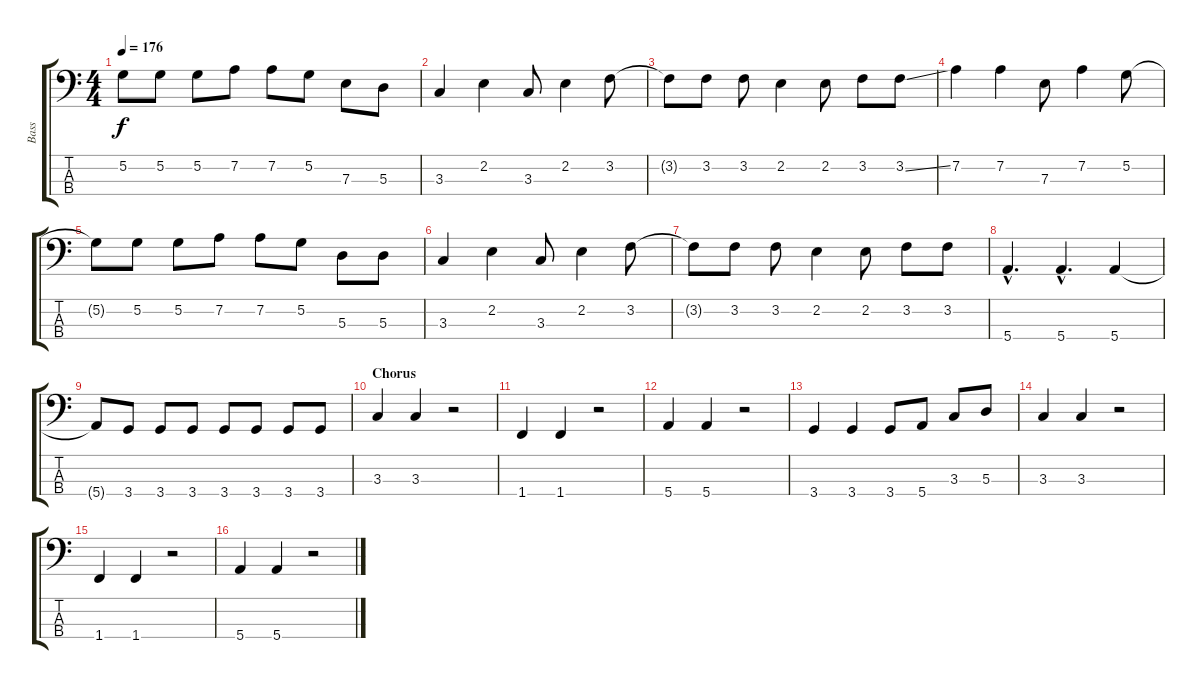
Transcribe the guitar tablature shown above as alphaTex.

\track ("Bass" "Bass") {instrument electricbasspick}
\staff {score tabs}
\tuning (G2 D2 A1 E1) {hide}
\ts (4 4)
\tempo 176
\clef f4
\ks c
5.2{t}.8{dy f} 5.2.8 5.2.8 7.2.8 7.2.8 5.2.8 7.3.8 5.3.8 |
3.3.4 2.2.4 3.3.8 2.2.4 3.2.8 |
3.2{t}.8 3.2.8 3.2.8 2.2.4 2.2.8 3.2.8 3.2{ss}.8 |
7.2.4 7.2.4 7.3.8 7.2.4 5.2.8 |
5.2{t}.8 5.2.8 5.2.8 7.2.8 7.2.8 5.2.8 5.3.8 5.3.8 |
3.3.4 2.2.4 3.3.8 2.2.4 3.2.8 |
3.2{t}.8 3.2.8 3.2.8 2.2.4 2.2.8 3.2.8 3.2.8 |
5.4{hac}.4{d} 5.4{hac}.4{d} 5.4.4 |
5.4{t}.8 3.4.8 3.4.8 3.4.8 3.4.8 3.4.8 3.4.8 3.4.8 |
\section ("" "Chorus")
3.3.4 3.3.4 r.2 |
1.4.4 1.4.4 r.2 |
5.4.4 5.4.4 r.2 |
3.4.4 3.4.4 3.4.8 5.4.8 3.3.8 5.3.8 |
3.3.4 3.3.4 r.2 |
1.4.4 1.4.4 r.2 |
5.4.4 5.4.4 r.2
